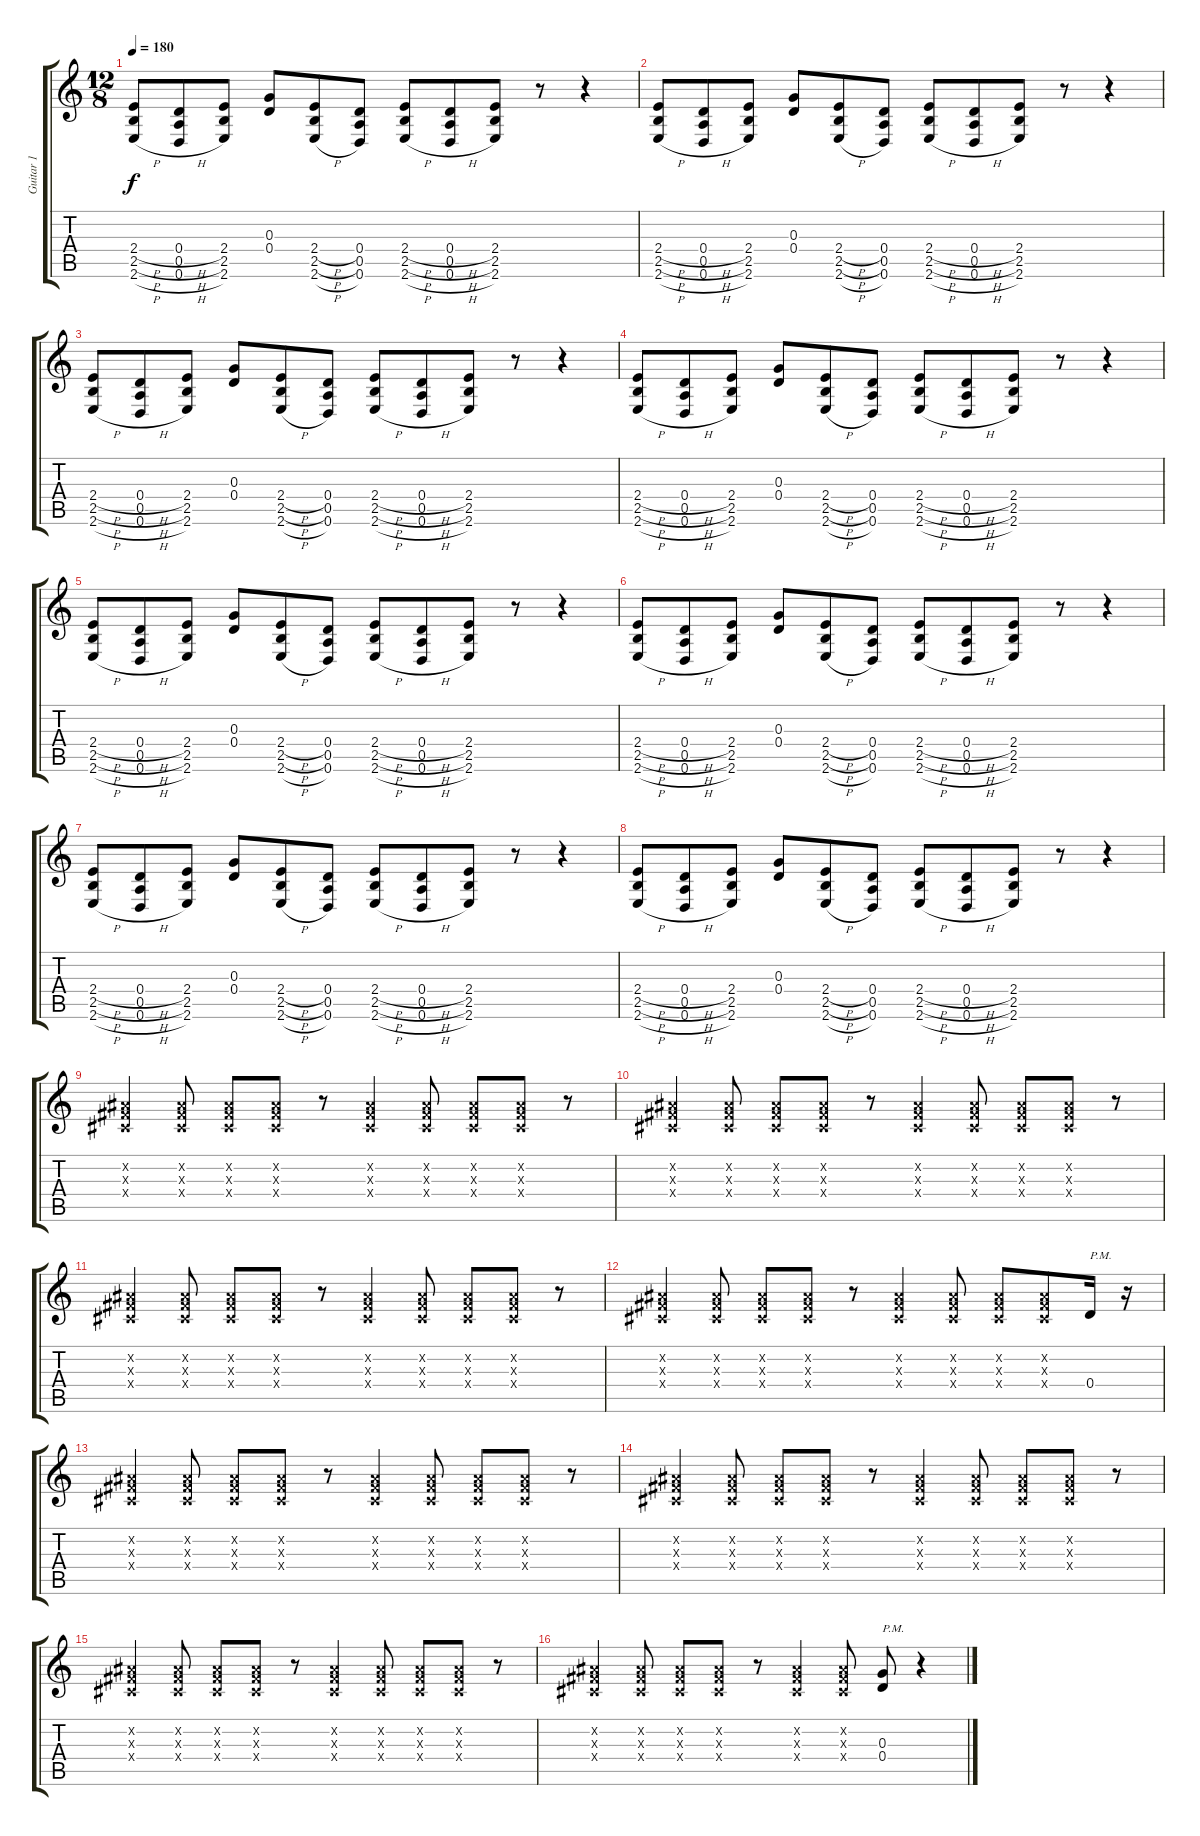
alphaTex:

\track ("Guitar 1" "Guitar 1") {instrument distortionguitar}
\staff {score tabs}
\tuning (E4 B3 G3 D3 A2 D2) {hide}
\ts (12 8)
\tempo 180
\clef g2
\ks c
(2.4{h} 2.5{h} 2.6{h}).8{dy f instrument distortionguitar} (0.4{h} 0.5{h} 0.6{h}).8 (2.4 2.5 2.6).8 (0.3 0.4).8 (2.4{h} 2.5{h} 2.6{h}).8 (0.4 0.5 0.6).8 (2.4{h} 2.5{h} 2.6{h}).8 (0.4{h} 0.5{h} 0.6{h}).8 (2.4 2.5 2.6).8 r.8 r.4 |
(2.4{h} 2.5{h} 2.6{h}).8 (0.4{h} 0.5{h} 0.6{h}).8 (2.4 2.5 2.6).8 (0.3 0.4).8 (2.4{h} 2.5{h} 2.6{h}).8 (0.4 0.5 0.6).8 (2.4{h} 2.5{h} 2.6{h}).8 (0.4{h} 0.5{h} 0.6{h}).8 (2.4 2.5 2.6).8 r.8 r.4 |
(2.4{h} 2.5{h} 2.6{h}).8 (0.4{h} 0.5{h} 0.6{h}).8 (2.4 2.5 2.6).8 (0.3 0.4).8 (2.4{h} 2.5{h} 2.6{h}).8 (0.4 0.5 0.6).8 (2.4{h} 2.5{h} 2.6{h}).8 (0.4{h} 0.5{h} 0.6{h}).8 (2.4 2.5 2.6).8 r.8 r.4 |
(2.4{h} 2.5{h} 2.6{h}).8 (0.4{h} 0.5{h} 0.6{h}).8 (2.4 2.5 2.6).8 (0.3 0.4).8 (2.4{h} 2.5{h} 2.6{h}).8 (0.4 0.5 0.6).8 (2.4{h} 2.5{h} 2.6{h}).8 (0.4{h} 0.5{h} 0.6{h}).8 (2.4 2.5 2.6).8 r.8 r.4 |
(2.4{h} 2.5{h} 2.6{h}).8 (0.4{h} 0.5{h} 0.6{h}).8 (2.4 2.5 2.6).8 (0.3 0.4).8 (2.4{h} 2.5{h} 2.6{h}).8 (0.4 0.5 0.6).8 (2.4{h} 2.5{h} 2.6{h}).8 (0.4{h} 0.5{h} 0.6{h}).8 (2.4 2.5 2.6).8 r.8 r.4 |
(2.4{h} 2.5{h} 2.6{h}).8 (0.4{h} 0.5{h} 0.6{h}).8 (2.4 2.5 2.6).8 (0.3 0.4).8 (2.4{h} 2.5{h} 2.6{h}).8 (0.4 0.5 0.6).8 (2.4{h} 2.5{h} 2.6{h}).8 (0.4{h} 0.5{h} 0.6{h}).8 (2.4 2.5 2.6).8 r.8 r.4 |
(2.4{h} 2.5{h} 2.6{h}).8 (0.4{h} 0.5{h} 0.6{h}).8 (2.4 2.5 2.6).8 (0.3 0.4).8 (2.4{h} 2.5{h} 2.6{h}).8 (0.4 0.5 0.6).8 (2.4{h} 2.5{h} 2.6{h}).8 (0.4{h} 0.5{h} 0.6{h}).8 (2.4 2.5 2.6).8 r.8 r.4 |
(2.4{h} 2.5{h} 2.6{h}).8 (0.4{h} 0.5{h} 0.6{h}).8 (2.4 2.5 2.6).8 (0.3 0.4).8 (2.4{h} 2.5{h} 2.6{h}).8 (0.4 0.5 0.6).8 (2.4{h} 2.5{h} 2.6{h}).8 (0.4{h} 0.5{h} 0.6{h}).8 (2.4 2.5 2.6).8 r.8 r.4 |
(-1.2{x} -1.3{x} -1.4{x}).4 (-1.2{x} -1.3{x} -1.4{x}).8 (-1.2{x} -1.3{x} -1.4{x}).8 (-1.2{x} -1.3{x} -1.4{x}).8 r.8 (-1.2{x} -1.3{x} -1.4{x}).4 (-1.2{x} -1.3{x} -1.4{x}).8 (-1.2{x} -1.3{x} -1.4{x}).8 (-1.2{x} -1.3{x} -1.4{x}).8 r.8 |
(-1.2{x} -1.3{x} -1.4{x}).4 (-1.2{x} -1.3{x} -1.4{x}).8 (-1.2{x} -1.3{x} -1.4{x}).8 (-1.2{x} -1.3{x} -1.4{x}).8 r.8 (-1.2{x} -1.3{x} -1.4{x}).4 (-1.2{x} -1.3{x} -1.4{x}).8 (-1.2{x} -1.3{x} -1.4{x}).8 (-1.2{x} -1.3{x} -1.4{x}).8 r.8 |
(-1.2{x} -1.3{x} -1.4{x}).4 (-1.2{x} -1.3{x} -1.4{x}).8 (-1.2{x} -1.3{x} -1.4{x}).8 (-1.2{x} -1.3{x} -1.4{x}).8 r.8 (-1.2{x} -1.3{x} -1.4{x}).4 (-1.2{x} -1.3{x} -1.4{x}).8 (-1.2{x} -1.3{x} -1.4{x}).8 (-1.2{x} -1.3{x} -1.4{x}).8 r.8 |
(-1.2{x} -1.3{x} -1.4{x}).4 (-1.2{x} -1.3{x} -1.4{x}).8 (-1.2{x} -1.3{x} -1.4{x}).8 (-1.2{x} -1.3{x} -1.4{x}).8 r.8 (-1.2{x} -1.3{x} -1.4{x}).4 (-1.2{x} -1.3{x} -1.4{x}).8 (-1.2{x} -1.3{x} -1.4{x}).8 (-1.2{x} -1.3{x} -1.4{x}).8 0.4.16{txt "P.M."} r.16 |
(-1.2{x} -1.3{x} -1.4{x}).4 (-1.2{x} -1.3{x} -1.4{x}).8 (-1.2{x} -1.3{x} -1.4{x}).8 (-1.2{x} -1.3{x} -1.4{x}).8 r.8 (-1.2{x} -1.3{x} -1.4{x}).4 (-1.2{x} -1.3{x} -1.4{x}).8 (-1.2{x} -1.3{x} -1.4{x}).8 (-1.2{x} -1.3{x} -1.4{x}).8 r.8 |
(-1.2{x} -1.3{x} -1.4{x}).4 (-1.2{x} -1.3{x} -1.4{x}).8 (-1.2{x} -1.3{x} -1.4{x}).8 (-1.2{x} -1.3{x} -1.4{x}).8 r.8 (-1.2{x} -1.3{x} -1.4{x}).4 (-1.2{x} -1.3{x} -1.4{x}).8 (-1.2{x} -1.3{x} -1.4{x}).8 (-1.2{x} -1.3{x} -1.4{x}).8 r.8 |
(-1.2{x} -1.3{x} -1.4{x}).4 (-1.2{x} -1.3{x} -1.4{x}).8 (-1.2{x} -1.3{x} -1.4{x}).8 (-1.2{x} -1.3{x} -1.4{x}).8 r.8 (-1.2{x} -1.3{x} -1.4{x}).4 (-1.2{x} -1.3{x} -1.4{x}).8 (-1.2{x} -1.3{x} -1.4{x}).8 (-1.2{x} -1.3{x} -1.4{x}).8 r.8 |
(-1.2{x} -1.3{x} -1.4{x}).4 (-1.2{x} -1.3{x} -1.4{x}).8 (-1.2{x} -1.3{x} -1.4{x}).8 (-1.2{x} -1.3{x} -1.4{x}).8 r.8 (-1.2{x} -1.3{x} -1.4{x}).4 (-1.2{x} -1.3{x} -1.4{x}).8 (0.3 0.4).8{txt "P.M."} r.4
